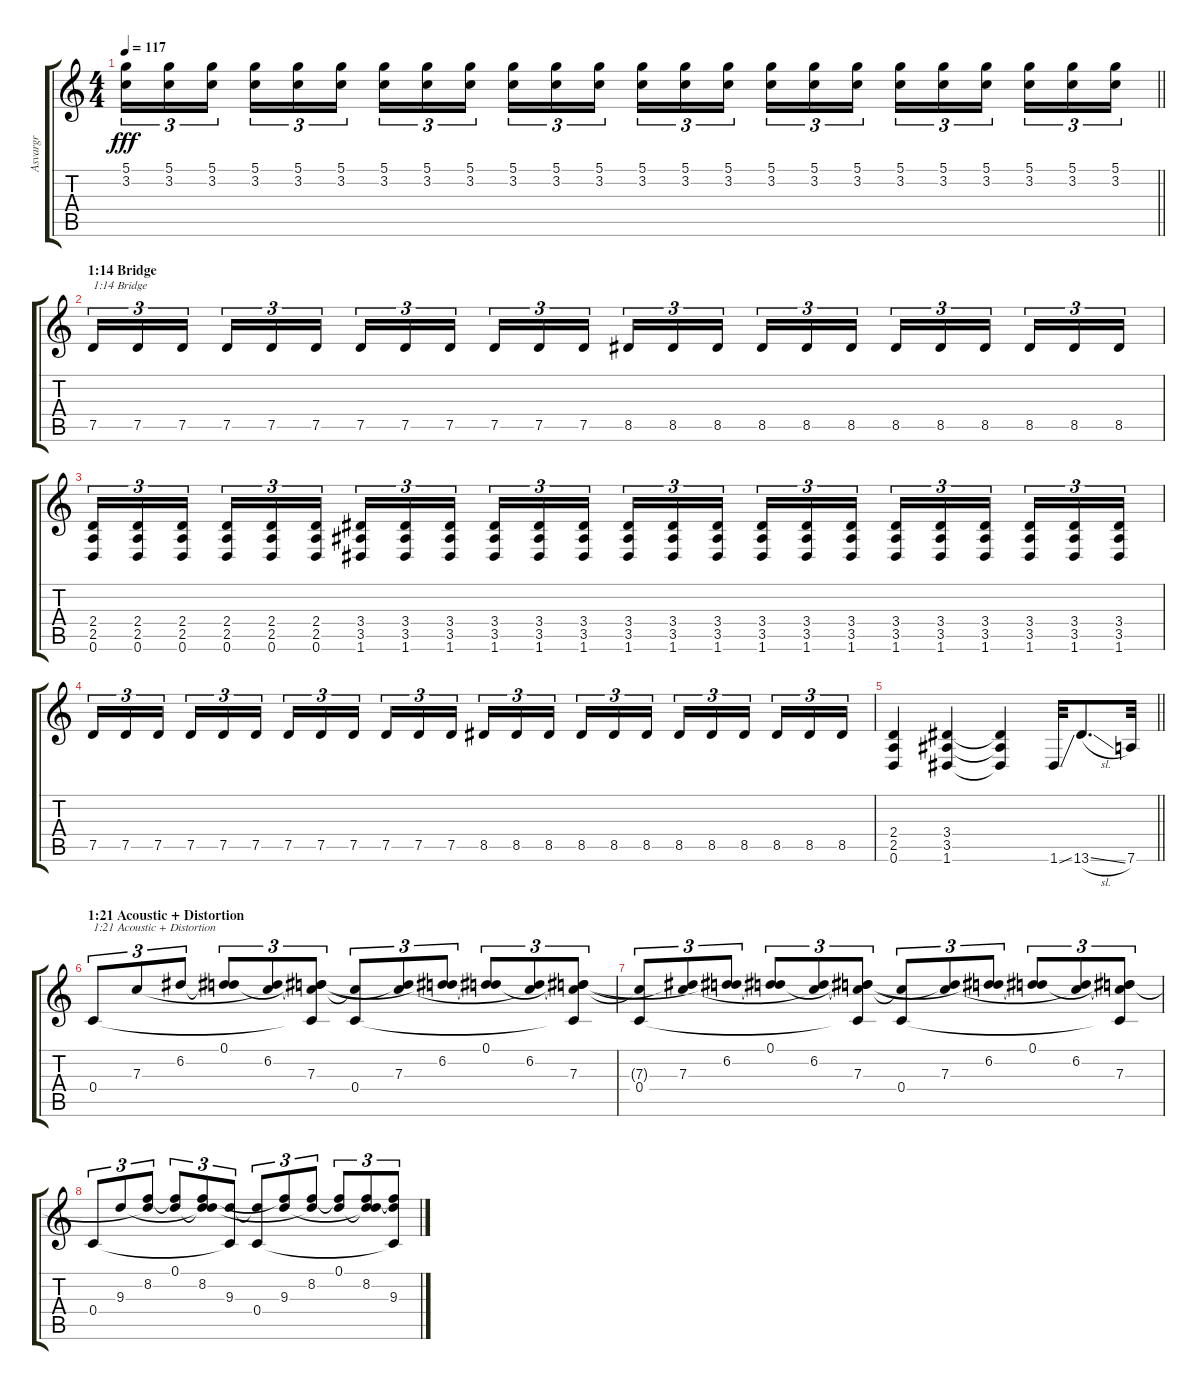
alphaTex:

\track ("Asvargr" "Asvargr") {instrument overdrivenguitar}
\staff {score tabs}
\tuning (D4 A3 F3 C3 G2 D2) {hide}
\ts (4 4)
\tempo 117
\clef g2
\barLineRight lightlight
\ks c
(5.1 3.2).16{tu (3 2) dy fff} (5.1 3.2).16{tu (3 2)} (5.1 3.2).16{tu (3 2) beam splitsecondary} (5.1 3.2).16{tu (3 2)} (5.1 3.2).16{tu (3 2)} (5.1 3.2).16{tu (3 2)} (5.1 3.2).16{tu (3 2)} (5.1 3.2).16{tu (3 2)} (5.1 3.2).16{tu (3 2) beam splitsecondary} (5.1 3.2).16{tu (3 2)} (5.1 3.2).16{tu (3 2)} (5.1 3.2).16{tu (3 2)} (5.1 3.2).16{tu (3 2)} (5.1 3.2).16{tu (3 2)} (5.1 3.2).16{tu (3 2) beam splitsecondary} (5.1 3.2).16{tu (3 2)} (5.1 3.2).16{tu (3 2)} (5.1 3.2).16{tu (3 2)} (5.1 3.2).16{tu (3 2)} (5.1 3.2).16{tu (3 2)} (5.1 3.2).16{tu (3 2) beam splitsecondary} (5.1 3.2).16{tu (3 2)} (5.1 3.2).16{tu (3 2)} (5.1 3.2).16{tu (3 2)} |
\section ("" "1:14 Bridge")
7.5.16{tu (3 2) txt "1:14 Bridge"} 7.5.16{tu (3 2)} 7.5.16{tu (3 2) beam splitsecondary} 7.5.16{tu (3 2)} 7.5.16{tu (3 2)} 7.5.16{tu (3 2)} 7.5.16{tu (3 2)} 7.5.16{tu (3 2)} 7.5.16{tu (3 2) beam splitsecondary} 7.5.16{tu (3 2)} 7.5.16{tu (3 2)} 7.5.16{tu (3 2)} 8.5.16{tu (3 2)} 8.5.16{tu (3 2)} 8.5.16{tu (3 2) beam splitsecondary} 8.5.16{tu (3 2)} 8.5.16{tu (3 2)} 8.5.16{tu (3 2)} 8.5.16{tu (3 2)} 8.5.16{tu (3 2)} 8.5.16{tu (3 2) beam splitsecondary} 8.5.16{tu (3 2)} 8.5.16{tu (3 2)} 8.5.16{tu (3 2)} |
(2.4 2.5 0.6).16{tu (3 2)} (2.4 2.5 0.6).16{tu (3 2)} (2.4 2.5 0.6).16{tu (3 2) beam splitsecondary} (2.4 2.5 0.6).16{tu (3 2)} (2.4 2.5 0.6).16{tu (3 2)} (2.4 2.5 0.6).16{tu (3 2)} (3.4 3.5 1.6).16{tu (3 2)} (3.4 3.5 1.6).16{tu (3 2)} (3.4 3.5 1.6).16{tu (3 2) beam splitsecondary} (3.4 3.5 1.6).16{tu (3 2)} (3.4 3.5 1.6).16{tu (3 2)} (3.4 3.5 1.6).16{tu (3 2)} (3.4 3.5 1.6).16{tu (3 2)} (3.4 3.5 1.6).16{tu (3 2)} (3.4 3.5 1.6).16{tu (3 2) beam splitsecondary} (3.4 3.5 1.6).16{tu (3 2)} (3.4 3.5 1.6).16{tu (3 2)} (3.4 3.5 1.6).16{tu (3 2)} (3.4 3.5 1.6).16{tu (3 2)} (3.4 3.5 1.6).16{tu (3 2)} (3.4 3.5 1.6).16{tu (3 2) beam splitsecondary} (3.4 3.5 1.6).16{tu (3 2)} (3.4 3.5 1.6).16{tu (3 2)} (3.4 3.5 1.6).16{tu (3 2)} |
7.5.16{tu (3 2)} 7.5.16{tu (3 2)} 7.5.16{tu (3 2) beam splitsecondary} 7.5.16{tu (3 2)} 7.5.16{tu (3 2)} 7.5.16{tu (3 2)} 7.5.16{tu (3 2)} 7.5.16{tu (3 2)} 7.5.16{tu (3 2) beam splitsecondary} 7.5.16{tu (3 2)} 7.5.16{tu (3 2)} 7.5.16{tu (3 2)} 8.5.16{tu (3 2)} 8.5.16{tu (3 2)} 8.5.16{tu (3 2) beam splitsecondary} 8.5.16{tu (3 2)} 8.5.16{tu (3 2)} 8.5.16{tu (3 2)} 8.5.16{tu (3 2)} 8.5.16{tu (3 2)} 8.5.16{tu (3 2) beam splitsecondary} 8.5.16{tu (3 2)} 8.5.16{tu (3 2)} 8.5.16{tu (3 2)} |
\barLineRight lightlight
(2.4 2.5 0.6).4 (3.4 3.5 1.6).4 (3.4{t} 3.5{t} 1.6{t}).4 1.6{ss}.32 13.6{sl}.8{d} 7.6.32 |
\section ("" "1:21 Acoustic + Distortion")
0.4.8{tu (3 2) txt "1:21 Acoustic + Distortion"} 7.3.8{tu (3 2)} 6.2.8{tu (3 2)} (0.1 6.2{t}).8{tu (3 2)} (6.2 7.3{t}).8{tu (3 2)} (0.1{t} 6.2{t} 7.3 0.4{t}).8{tu (3 2)} (7.3{t} 0.4).8{tu (3 2)} (6.2{t} 7.3).8{tu (3 2)} (0.1{t} 6.2).8{tu (3 2)} (0.1 6.2{t}).8{tu (3 2)} (6.2 7.3{t}).8{tu (3 2)} (0.1{t} 6.2{t} 7.3 0.4{t}).8{tu (3 2)} |
(7.3{t} 0.4).8{tu (3 2)} (6.2{t} 7.3).8{tu (3 2)} (0.1{t} 6.2).8{tu (3 2)} (0.1 6.2{t}).8{tu (3 2)} (6.2 7.3{t}).8{tu (3 2)} (0.1{t} 6.2{t} 7.3 0.4{t}).8{tu (3 2)} (7.3{t} 0.4).8{tu (3 2)} (6.2{t} 7.3).8{tu (3 2)} (0.1{t} 6.2).8{tu (3 2)} (0.1 6.2{t}).8{tu (3 2)} (6.2 7.3{t}).8{tu (3 2)} (0.1{t} 6.2{t} 7.3 0.4{t}).8{tu (3 2)} |
0.4.8{tu (3 2)} 9.3.8{tu (3 2)} (0.1{t} 8.2).8{tu (3 2)} (0.1 8.2{t}).8{tu (3 2)} (0.1{t} 8.2 9.3{t}).8{tu (3 2)} (9.3 0.4{t}).8{tu (3 2)} (9.3{t} 0.4).8{tu (3 2)} (8.2{t} 9.3).8{tu (3 2)} (0.1{t} 8.2).8{tu (3 2)} (0.1 8.2{t}).8{tu (3 2)} (0.1{t} 8.2 9.3{t}).8{tu (3 2)} (8.2{t} 9.3 0.4{t}).8{tu (3 2)}
